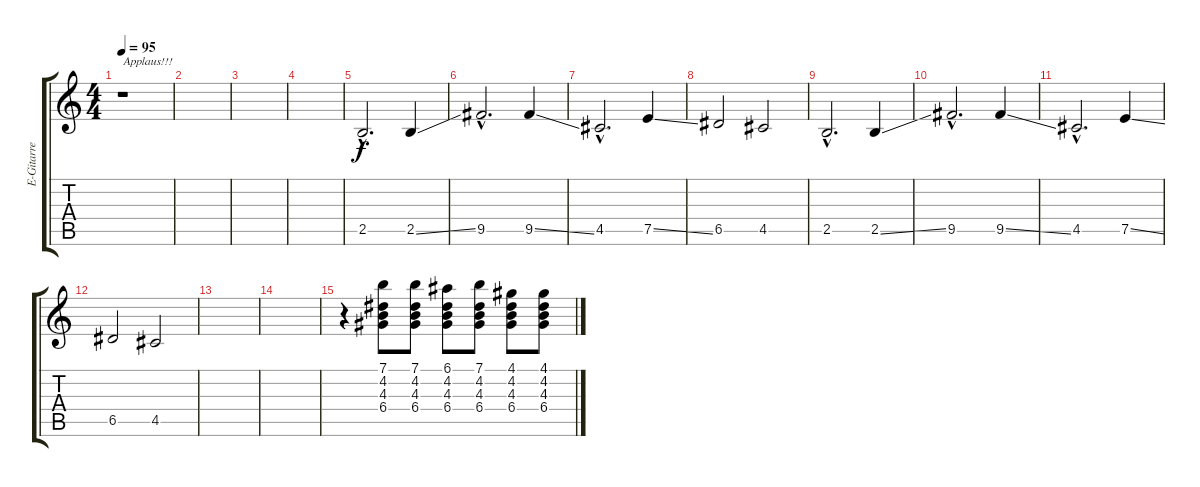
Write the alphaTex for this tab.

\track ("E-Gitarre" "E-Gitarre") {instrument overdrivenguitar}
\staff {score tabs}
\tuning (E4 B3 G3 D3 A2 E2) {hide}
\ts (4 4)
\tempo 95
\clef g2
\ks c
r.1{txt "Applaus!!!" dy f instrument overdrivenguitar} |
|
|
|
2.5{hac}.2{d} 2.5{ss}.4 |
9.5{hac}.2{d} 9.5{ss}.4 |
4.5{hac}.2{d} 7.5{ss}.4 |
6.5.2 4.5.2 |
2.5{hac}.2{d} 2.5{ss}.4 |
9.5{hac}.2{d} 9.5{ss}.4 |
4.5{hac}.2{d} 7.5{ss}.4 |
6.5.2 4.5.2 |
|
|
r.4{volume 12 instrument electricpiano2} (7.1 4.2 4.3 6.4).8 (7.1 4.2 4.3 6.4).8 (6.1 4.2 4.3 6.4).8 (7.1 4.2 4.3 6.4).8 (4.1 4.2 4.3 6.4).8 (4.1 4.2 4.3 6.4).8
